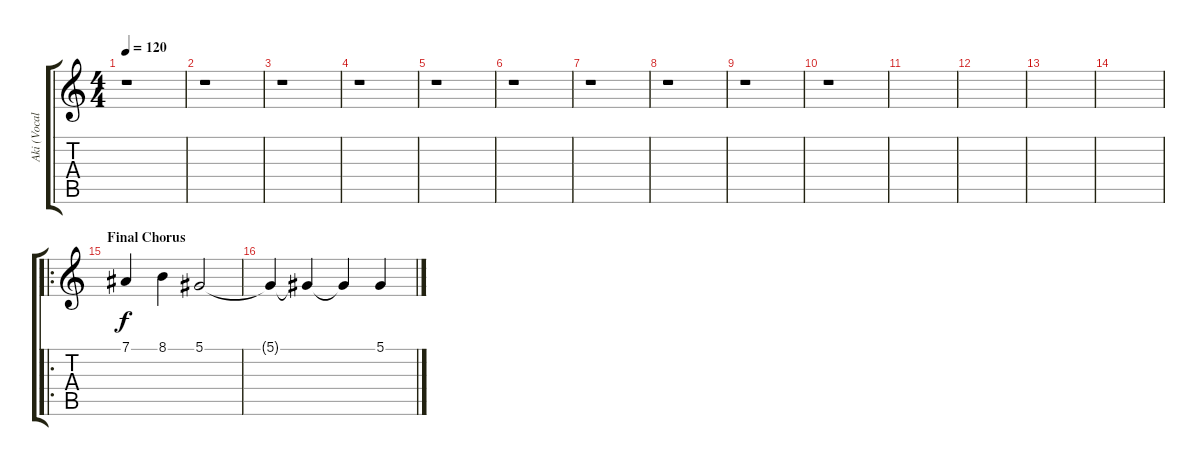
\track ("Aki (Vocals)" "Aki (Vocal") {instrument oboe}
\staff {score tabs}
\tuning (Eb4 Bb3 Gb3 Db3 Ab2 Eb2) {hide}
\ts (4 4)
\tempo 120
\clef g2
\ks c
r.1{dy f} |
r.1 |
r.1 |
r.1 |
r.1 |
r.1 |
r.1 |
r.1 |
r.1 |
r.1 |
|
|
|
|
\ro
\section ("" "Final Chorus")
7.1.4 8.1.4 5.1.2 |
5.1{t}.4 5.1{t}.4 5.1{t}.4 5.1.4
